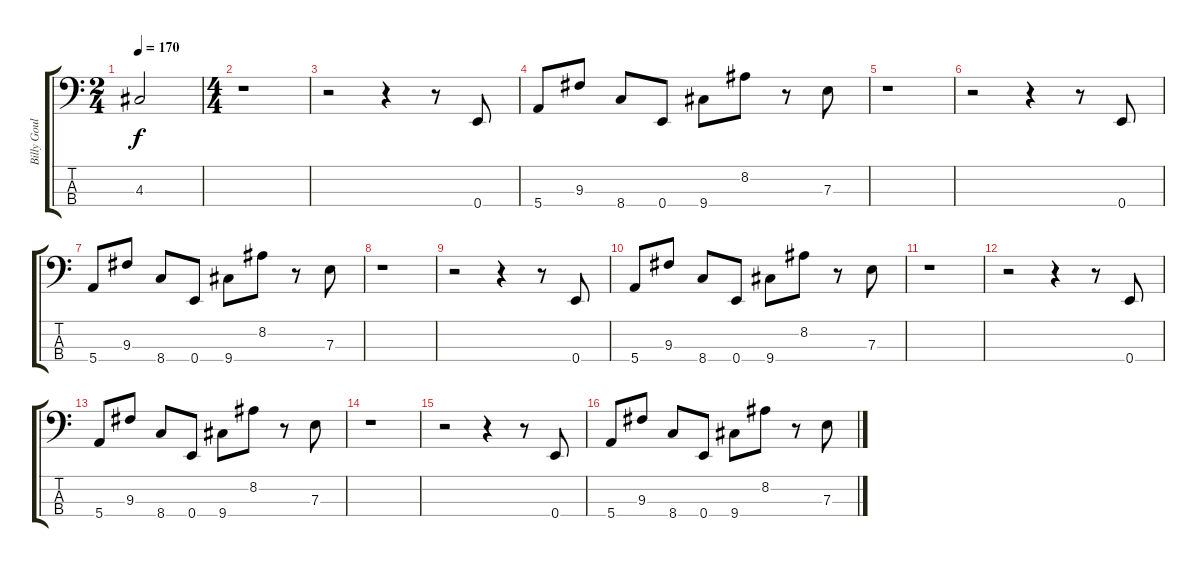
\track ("Billy Gould" "Billy Goul") {instrument electricbassfinger}
\staff {score tabs}
\tuning (G2 D2 A1 E1) {hide}
\ts (2 4)
\tempo 170
\clef f4
\ks c
4.3.2{dy f instrument electricbassfinger} |
\ts (4 4)
r.1 |
r.2 r.4 r.8 0.4.8 |
5.4.8 9.3.8 8.4.8 0.4.8 9.4.8 8.2.8 r.8 7.3.8 |
r.1 |
r.2 r.4 r.8 0.4.8 |
5.4.8 9.3.8 8.4.8 0.4.8 9.4.8 8.2.8 r.8 7.3.8 |
r.1 |
r.2 r.4 r.8 0.4.8 |
5.4.8 9.3.8 8.4.8 0.4.8 9.4.8 8.2.8 r.8 7.3.8 |
r.1 |
r.2 r.4 r.8 0.4.8 |
5.4.8 9.3.8 8.4.8 0.4.8 9.4.8 8.2.8 r.8 7.3.8 |
r.1 |
r.2 r.4 r.8 0.4.8 |
5.4.8 9.3.8 8.4.8 0.4.8 9.4.8 8.2.8 r.8 7.3.8
